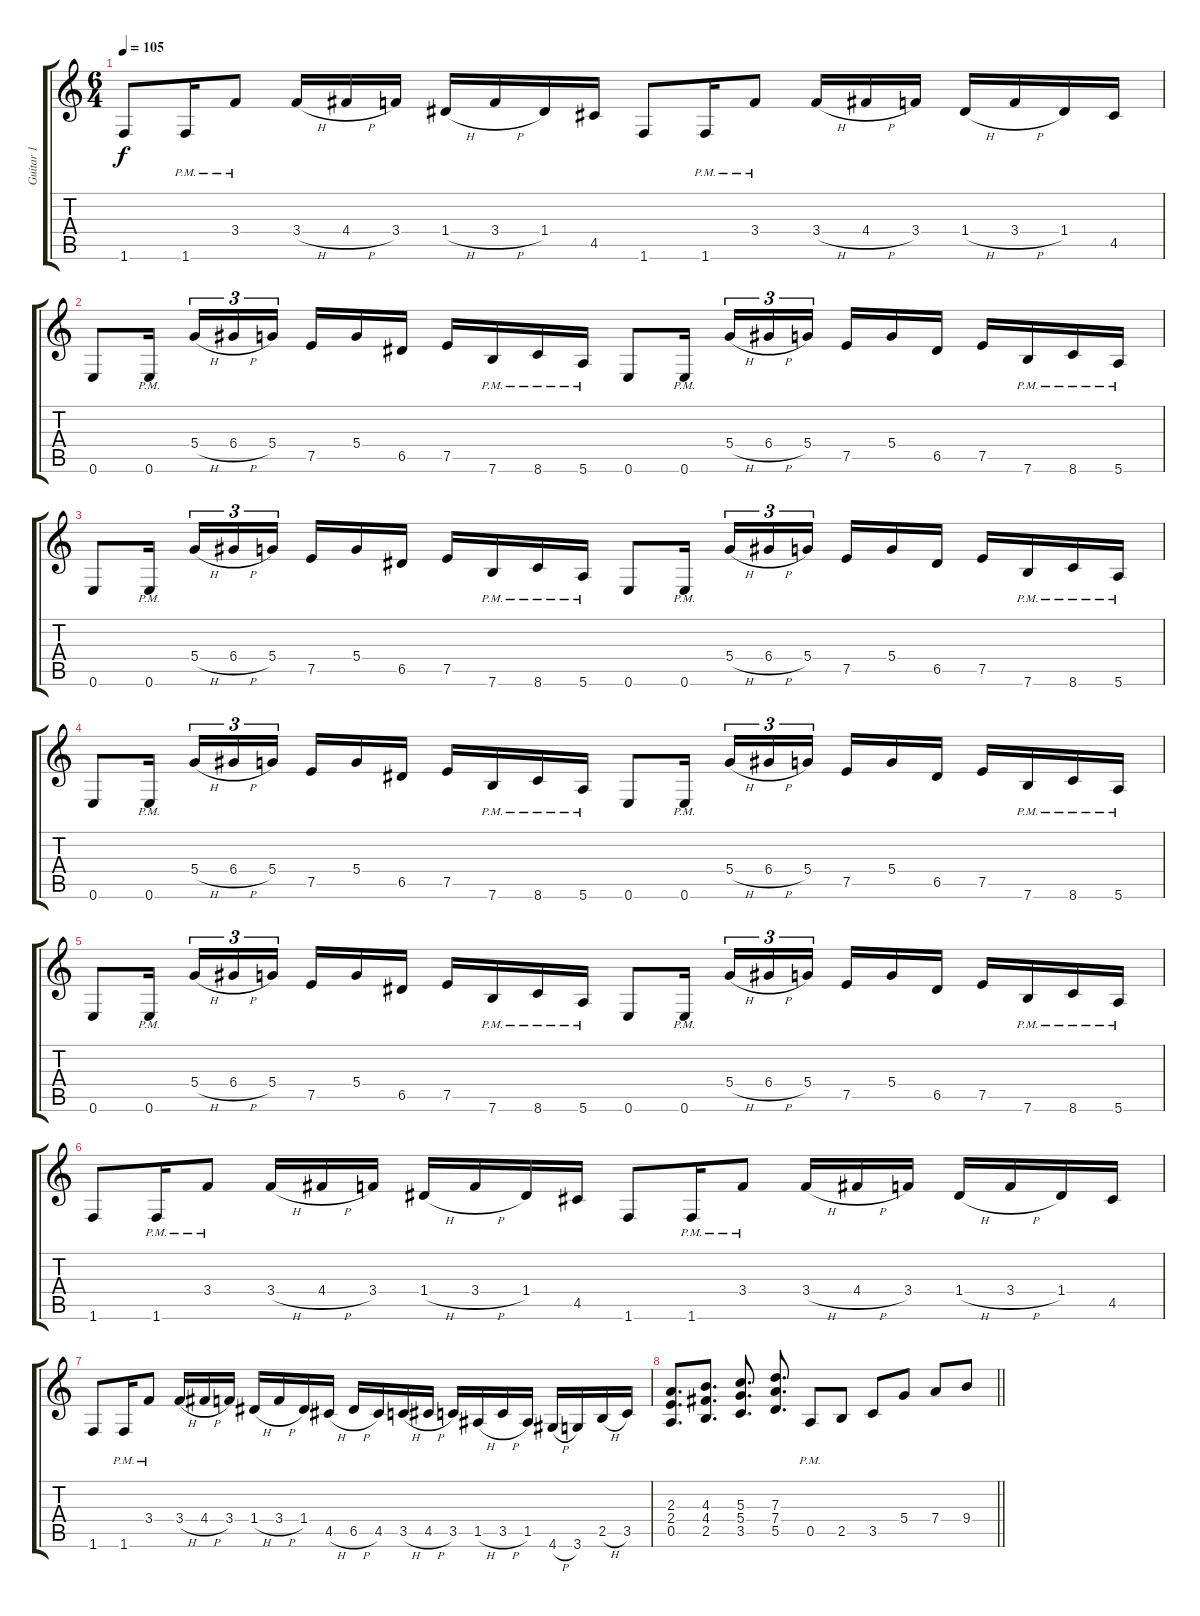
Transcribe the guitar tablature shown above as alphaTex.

\track ("Guitar 1" "Guitar 1") {instrument distortionguitar}
\staff {score tabs}
\tuning (E4 B3 G3 D3 A2 E2) {hide}
\ts (6 4)
\tempo 105
\clef g2
\ks c
1.6.8{dy f} 1.6{pm}.16 3.4{pm}.8 3.4{h}.16 4.4{h}.16 3.4.16 1.4{h}.16 3.4{h}.16 1.4.16 4.5.16 1.6.8 1.6{pm}.16 3.4{pm}.8 3.4{h}.16 4.4{h}.16 3.4.16 1.4{h}.16 3.4{h}.16 1.4.16 4.5.16 |
0.6.8 0.6{pm}.16{beam splitsecondary} 5.4{h}.16{tu (3 2)} 6.4{h}.16{tu (3 2)} 5.4.16{tu (3 2) beam splitsecondary} 7.5.16 5.4.16 6.5.16 7.5.16 7.6{pm}.16 8.6{pm}.16 5.6{pm}.16 0.6.8 0.6{pm}.16{beam splitsecondary} 5.4{h}.16{tu (3 2)} 6.4{h}.16{tu (3 2)} 5.4.16{tu (3 2) beam splitsecondary} 7.5.16 5.4.16 6.5.16 7.5.16 7.6{pm}.16 8.6{pm}.16 5.6{pm}.16 |
0.6.8 0.6{pm}.16{beam splitsecondary} 5.4{h}.16{tu (3 2)} 6.4{h}.16{tu (3 2)} 5.4.16{tu (3 2) beam splitsecondary} 7.5.16 5.4.16 6.5.16 7.5.16 7.6{pm}.16 8.6{pm}.16 5.6{pm}.16 0.6.8 0.6{pm}.16{beam splitsecondary} 5.4{h}.16{tu (3 2)} 6.4{h}.16{tu (3 2)} 5.4.16{tu (3 2) beam splitsecondary} 7.5.16 5.4.16 6.5.16 7.5.16 7.6{pm}.16 8.6{pm}.16 5.6{pm}.16 |
0.6.8 0.6{pm}.16{beam splitsecondary} 5.4{h}.16{tu (3 2)} 6.4{h}.16{tu (3 2)} 5.4.16{tu (3 2) beam splitsecondary} 7.5.16 5.4.16 6.5.16 7.5.16 7.6{pm}.16 8.6{pm}.16 5.6{pm}.16 0.6.8 0.6{pm}.16{beam splitsecondary} 5.4{h}.16{tu (3 2)} 6.4{h}.16{tu (3 2)} 5.4.16{tu (3 2) beam splitsecondary} 7.5.16 5.4.16 6.5.16 7.5.16 7.6{pm}.16 8.6{pm}.16 5.6{pm}.16 |
0.6.8 0.6{pm}.16{beam splitsecondary} 5.4{h}.16{tu (3 2)} 6.4{h}.16{tu (3 2)} 5.4.16{tu (3 2) beam splitsecondary} 7.5.16 5.4.16 6.5.16 7.5.16 7.6{pm}.16 8.6{pm}.16 5.6{pm}.16 0.6.8 0.6{pm}.16{beam splitsecondary} 5.4{h}.16{tu (3 2)} 6.4{h}.16{tu (3 2)} 5.4.16{tu (3 2) beam splitsecondary} 7.5.16 5.4.16 6.5.16 7.5.16 7.6{pm}.16 8.6{pm}.16 5.6{pm}.16 |
1.6.8 1.6{pm}.16 3.4{pm}.8 3.4{h}.16 4.4{h}.16 3.4.16 1.4{h}.16 3.4{h}.16 1.4.16 4.5.16 1.6.8 1.6{pm}.16 3.4{pm}.8 3.4{h}.16 4.4{h}.16 3.4.16 1.4{h}.16 3.4{h}.16 1.4.16 4.5.16 |
1.6.8 1.6{pm}.16 3.4{pm}.8 3.4{h}.16 4.4{h}.16 3.4.16 1.4{h}.16 3.4{h}.16 1.4.16 4.5{h}.16 6.5{h}.16 4.5.16 3.5{h}.16 4.5{h}.16 3.5.16 1.5{h}.16 3.5{h}.16 1.5.16 4.6{h}.16 3.6.16 2.5{h}.16 3.5.16 |
\barLineRight lightlight
(2.3 2.4 0.5).8{d} (4.3 4.4 2.5).8{d} (5.3 5.4 3.5).8{d} (7.3 7.4 5.5).8{d} 0.5{pm}.8 2.5.8 3.5.8 5.4.8 7.4.8 9.4.8
